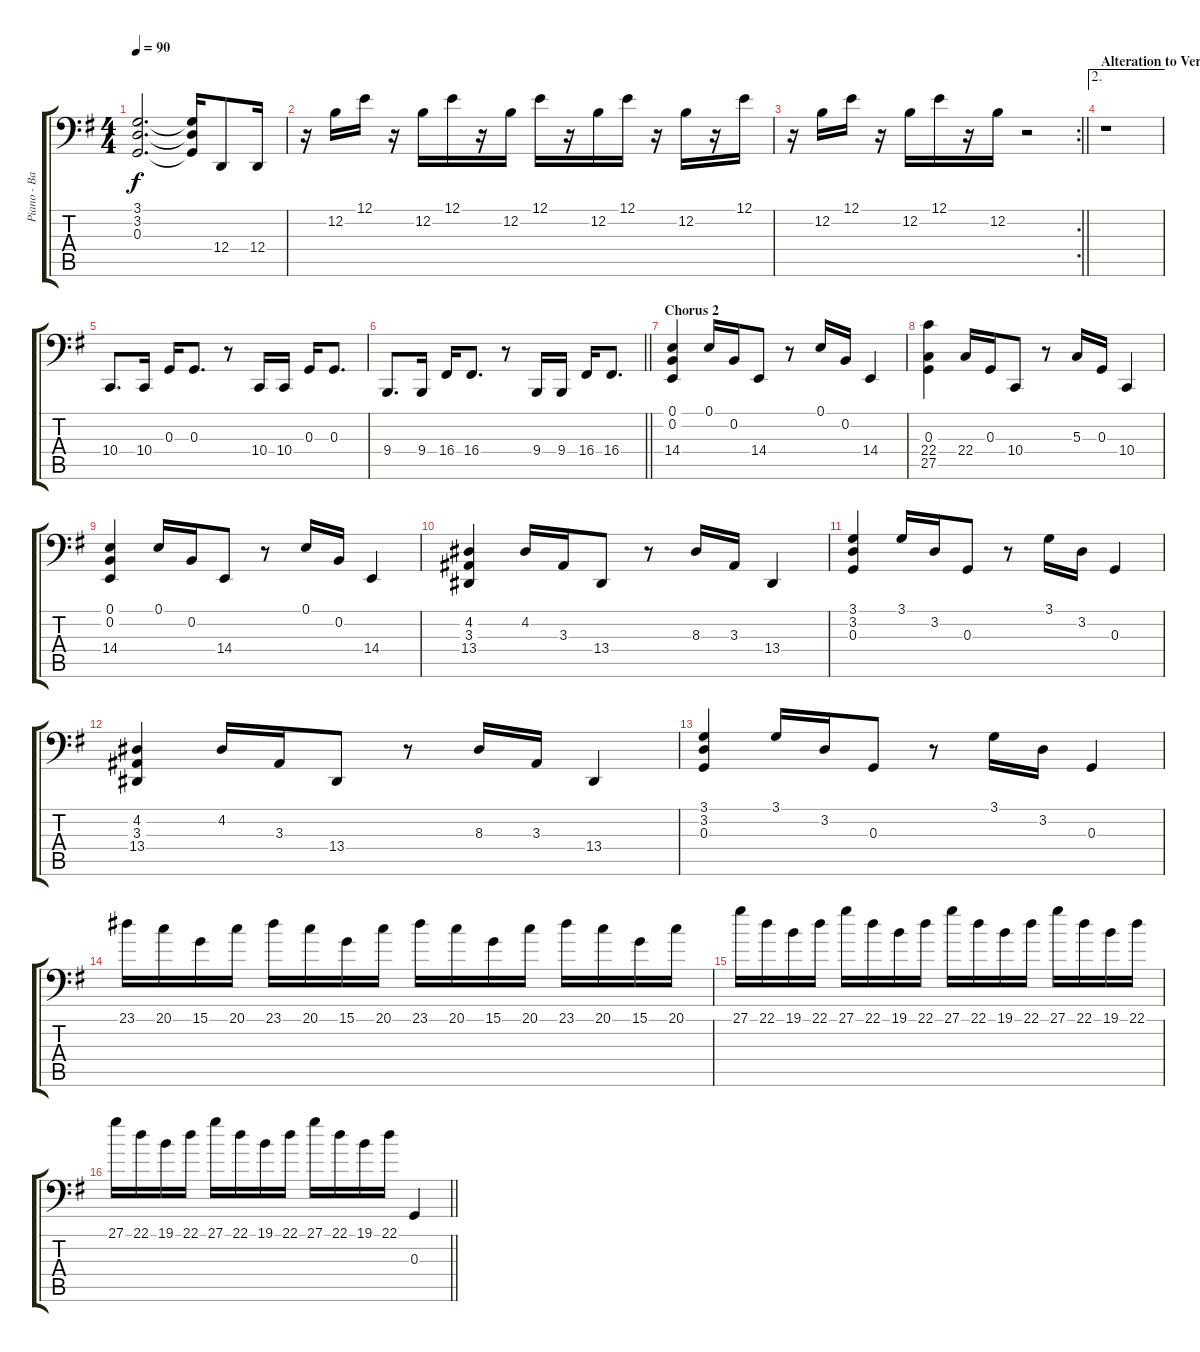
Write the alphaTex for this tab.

\track ("Piano - Bass (Amy Lee)" "Piano - Ba") {instrument acousticgrandpiano}
\staff {score tabs}
\tuning (E3 B2 G2 D1 A-1 E-1) {hide}
\ts (4 4)
\tempo 90
\clef f4
\ks g
(3.1 3.2 0.3).2{d dy f} (3.1{t} 3.2{t} 0.3{t}).16 12.4.8 12.4.16 |
r.16 12.2.16 12.1.16 r.16 12.2.16 12.1.16 r.16 12.2.16 12.1.16 r.16 12.2.16 12.1.16 r.16 12.2.16 r.16 12.1.16 |
\rc 2
\barLineRight lightlight
r.16 12.2.16 12.1.16 r.16 12.2.16 12.1.16 r.16 12.2.16 r.2 |
\ae 2
\section ("" "Alteration to Verse 2")
r.1 |
10.4.8{d} 10.4.16 0.3.16 0.3.8{d} r.8 10.4.16 10.4.16 0.3.16 0.3.8{d} |
\barLineRight lightlight
9.4.8{d} 9.4.16 16.4.16 16.4.8{d} r.8 9.4.16 9.4.16 16.4.16 16.4.8{d} |
\section ("" "Chorus 2")
(0.1 0.2 14.4).4 0.1.16 0.2.16 14.4.8 r.8 0.1.16 0.2.16 14.4.4 |
(0.3 22.4 27.5).4 22.4.16 0.3.16 10.4.8 r.8 5.3.16 0.3.16 10.4.4 |
(0.1 0.2 14.4).4 0.1.16 0.2.16 14.4.8 r.8 0.1.16 0.2.16 14.4.4 |
(4.2 3.3 13.4).4 4.2.16 3.3.16 13.4.8 r.8 8.3.16 3.3.16 13.4.4 |
(3.1 3.2 0.3).4 3.1.16 3.2.16 0.3.8 r.8 3.1.16 3.2.16 0.3.4 |
(4.2 3.3 13.4).4 4.2.16 3.3.16 13.4.8 r.8 8.3.16 3.3.16 13.4.4 |
(3.1 3.2 0.3).4 3.1.16 3.2.16 0.3.8 r.8 3.1.16 3.2.16 0.3.4 |
23.1.16 20.1.16 15.1.16 20.1.16 23.1.16 20.1.16 15.1.16 20.1.16 23.1.16 20.1.16 15.1.16 20.1.16 23.1.16 20.1.16 15.1.16 20.1.16 |
27.1.16 22.1.16 19.1.16 22.1.16 27.1.16 22.1.16 19.1.16 22.1.16 27.1.16 22.1.16 19.1.16 22.1.16 27.1.16 22.1.16 19.1.16 22.1.16 |
\barLineRight lightlight
27.1.16 22.1.16 19.1.16 22.1.16 27.1.16 22.1.16 19.1.16 22.1.16 27.1.16 22.1.16 19.1.16 22.1.16 0.3.4
